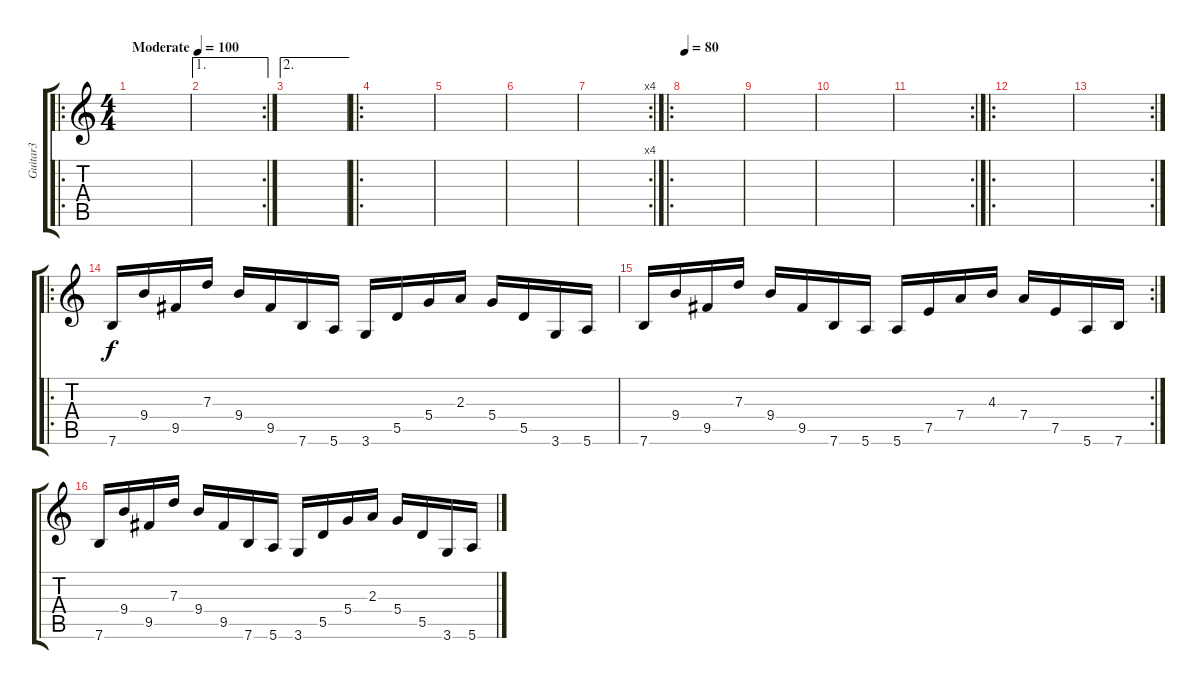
\track ("Guitar3" "Guitar3") {instrument acousticguitarsteel}
\staff {score tabs}
\tuning (E4 B3 G3 D3 A2 E2) {hide}
\ro
\ts (4 4)
\tempo (100 "Moderate")
\clef g2
\ks c
|
\ae 1
\rc 2
|
\ae 2
|
\ro
|
|
|
\rc 4
|
\ro
\tempo 80
|
|
|
\rc 2
|
\ro
|
\rc 2
|
\ro
7.6.16 9.4.16 9.5.16 7.3.16 9.4.16 9.5.16 7.6.16 5.6.16 3.6.16 5.5.16 5.4.16 2.3.16 5.4.16 5.5.16 3.6.16 5.6.16 |
\rc 2
7.6.16 9.4.16 9.5.16 7.3.16 9.4.16 9.5.16 7.6.16 5.6.16 5.6.16 7.5.16 7.4.16 4.3.16 7.4.16 7.5.16 5.6.16 7.6.16 |
7.6.16 9.4.16 9.5.16 7.3.16 9.4.16 9.5.16 7.6.16 5.6.16 3.6.16 5.5.16 5.4.16 2.3.16 5.4.16 5.5.16 3.6.16 5.6.16
